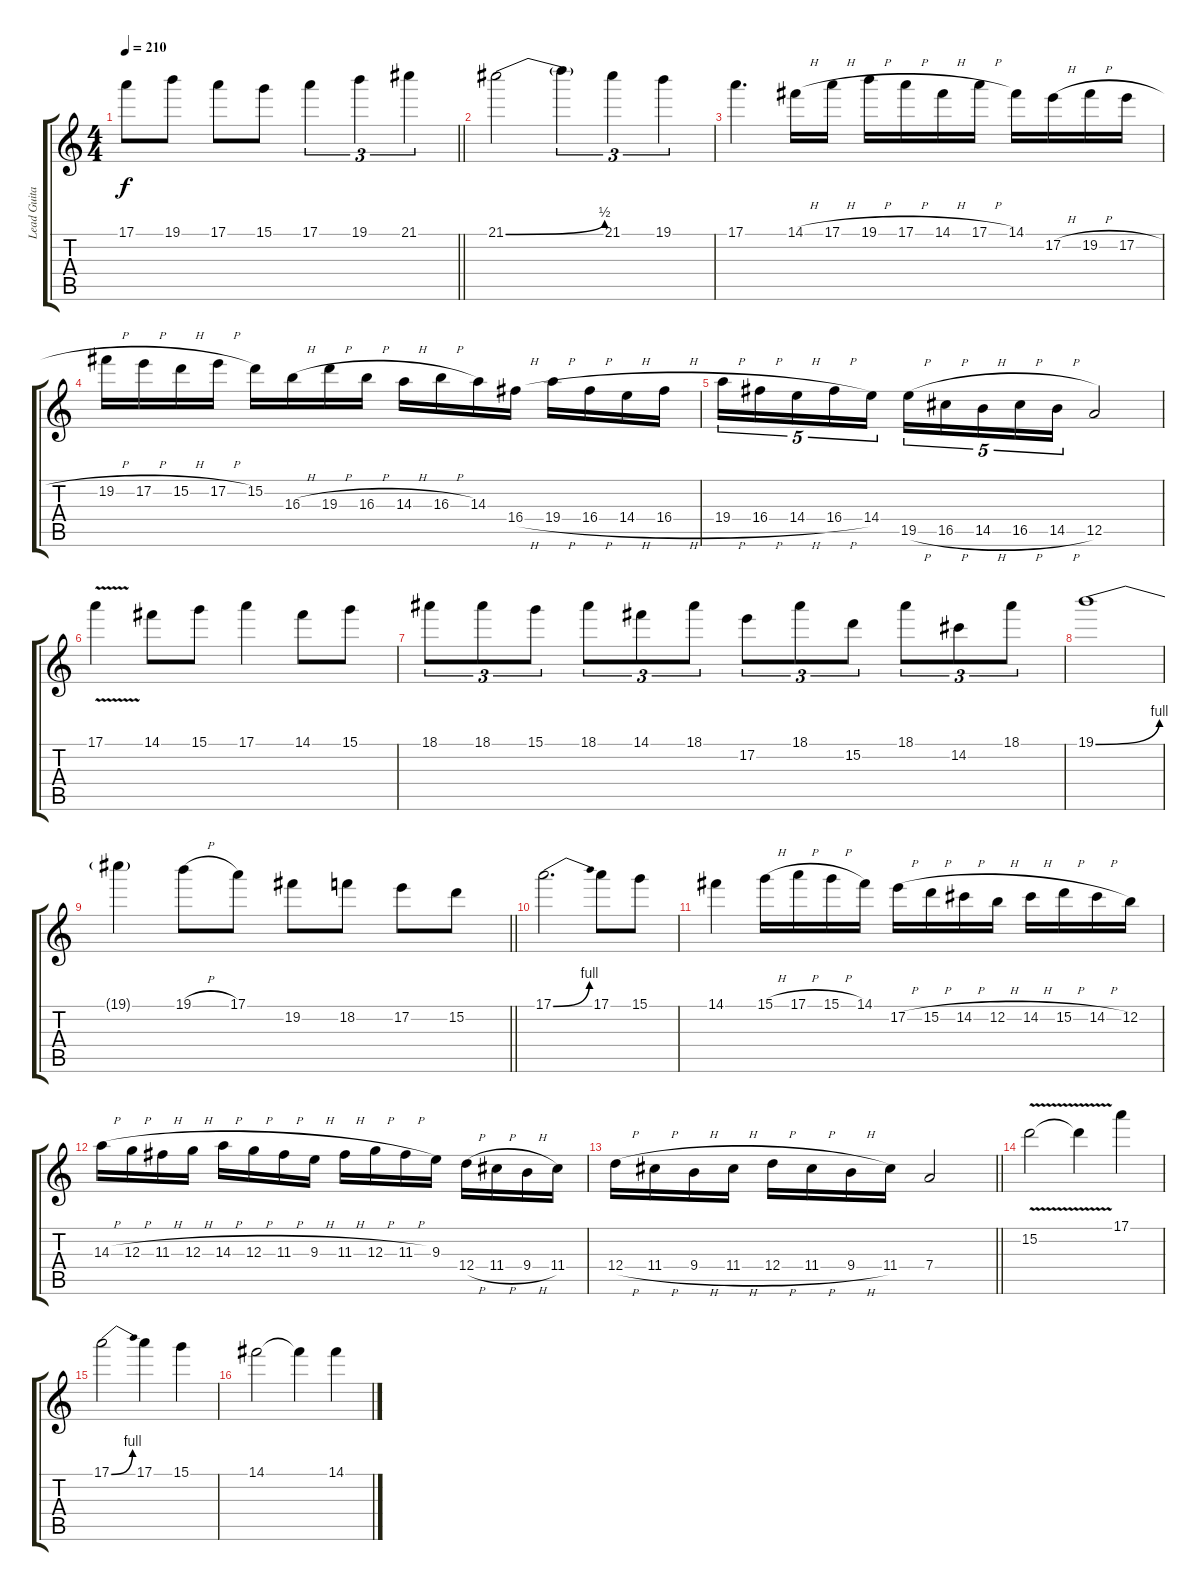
\track ("Lead Guitar" "Lead Guita") {instrument distortionguitar}
\staff {score tabs}
\tuning (E4 B3 G3 D3 A2 E2) {hide}
\ts (4 4)
\tempo 210
\clef g2
\barLineRight lightlight
\ks c
17.1.8{dy f} 19.1.8 17.1.8 15.1.8 17.1.4{tu (3 2)} 19.1.4{tu (3 2)} 21.1.4{tu (3 2)} |
21.1{be (bend 0 0 60 2)}.2 21.1{t}.4{tu (3 2)} 21.1.4{tu (3 2)} 19.1.4{tu (3 2)} |
17.1.4{d} 14.1{h}.16 17.1{h}.16 19.1{h}.16 17.1{h}.16 14.1{h}.16 17.1{h}.16 14.1.16 17.2{h}.16 19.2{h}.16 17.2{h}.16 |
19.2{h}.16 17.2{h}.16 15.2{h}.16 17.2{h}.16 15.2.16 16.3{h}.16 19.3{h}.16 16.3{h}.16 14.3{h}.16 16.3{h}.16 14.3.16 16.4{h}.16 19.4{h}.16 16.4{h}.16 14.4{h}.16 16.4{h}.16 |
19.4{h}.16{tu (5 4)} 16.4{h}.16{tu (5 4)} 14.4{h}.16{tu (5 4)} 16.4{h}.16{tu (5 4)} 14.4.16{tu (5 4)} 19.5{h}.16{tu (5 4)} 16.5{h}.16{tu (5 4)} 14.5{h}.16{tu (5 4)} 16.5{h}.16{tu (5 4)} 14.5{h}.16{tu (5 4)} 12.5.2 |
17.1{v}.4 14.1.8 15.1.8 17.1.4 14.1.8 15.1.8 |
18.1.8{tu (3 2)} 18.1.8{tu (3 2)} 15.1.8{tu (3 2)} 18.1.8{tu (3 2)} 14.1.8{tu (3 2)} 18.1.8{tu (3 2)} 17.2.8{tu (3 2)} 18.1.8{tu (3 2)} 15.2.8{tu (3 2)} 18.1.8{tu (3 2)} 14.2.8{tu (3 2)} 18.1.8{tu (3 2)} |
19.1{be (bend 0 0 60 4)}.1 |
\barLineRight lightlight
19.1{t}.4 19.1{h}.8 17.1.8 19.2.8 18.2.8 17.2.8 15.2.8 |
17.1{be (bend 0 0 60 4)}.2{d} 17.1.8 15.1.8 |
14.1.4 15.1{h}.16 17.1{h}.16 15.1{h}.16 14.1.16 17.2{h}.16 15.2{h}.16 14.2{h}.16 12.2{h}.16 14.2{h}.16 15.2{h}.16 14.2{h}.16 12.2.16 |
14.3{h}.16 12.3{h}.16 11.3{h}.16 12.3{h}.16 14.3{h}.16 12.3{h}.16 11.3{h}.16 9.3{h}.16 11.3{h}.16 12.3{h}.16 11.3{h}.16 9.3.16 12.4{h}.16 11.4{h}.16 9.4{h}.16 11.4.16 |
\barLineRight lightlight
12.4{h}.16 11.4{h}.16 9.4{h}.16 11.4{h}.16 12.4{h}.16 11.4{h}.16 9.4{h}.16 11.4.16 7.4.2 |
\section ("" "")
15.2{v}.2 15.2{t}.4 17.1.4 |
17.1{be (bend 0 0 60 4)}.2 17.1.4 15.1.4 |
14.1.2 14.1{t}.4 14.1.4
